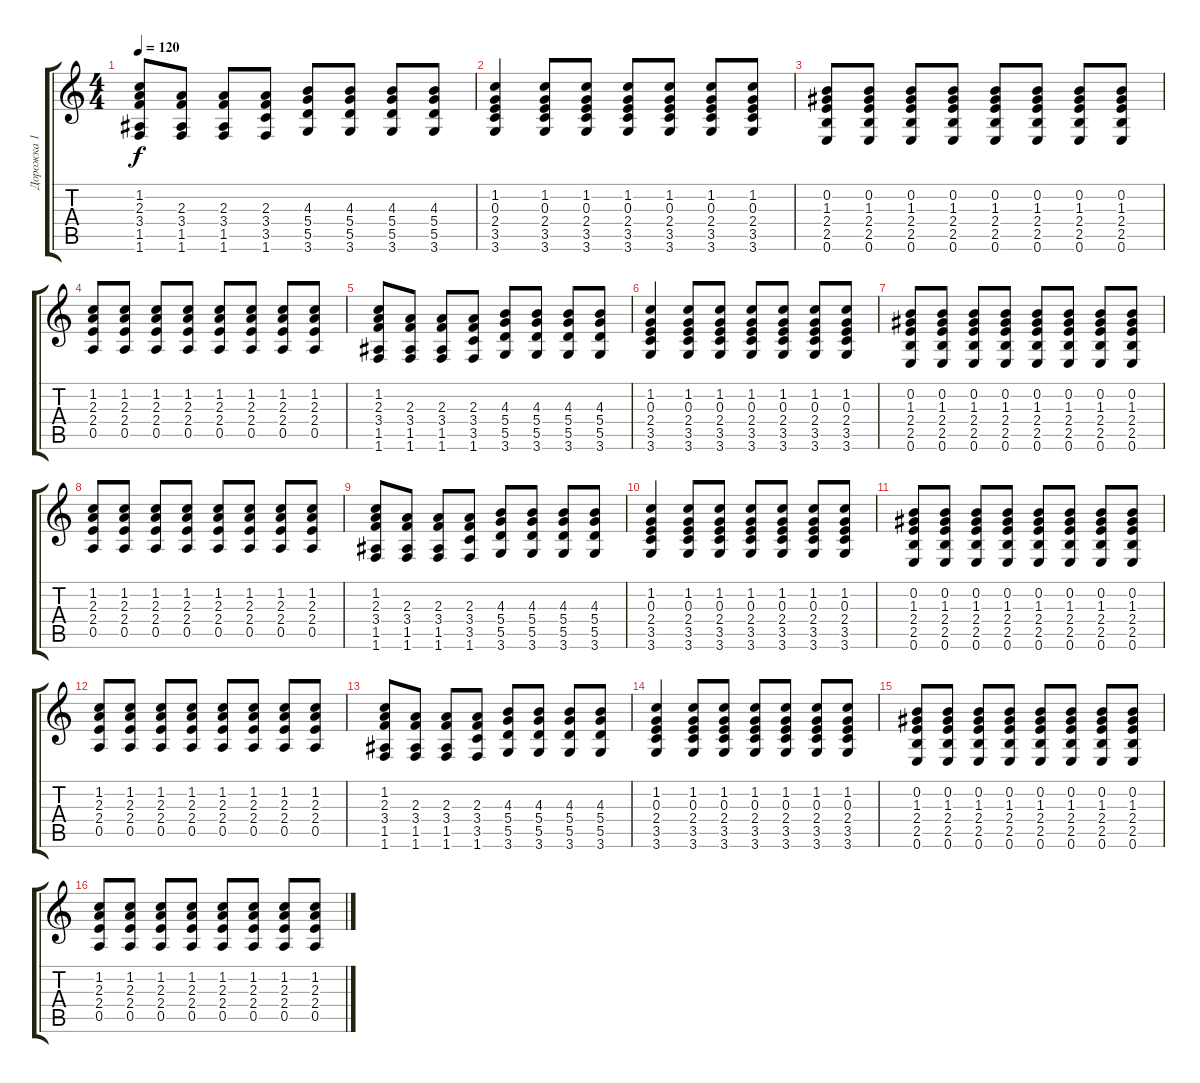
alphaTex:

\track ("Дорожка 1" "Дорожка 1") {instrument overdrivenguitar}
\staff {score tabs}
\tuning (E4 B3 G3 D3 A2 E2) {hide}
\ts (4 4)
\tempo 120
\clef g2
\ks c
(1.2 2.3 3.4 1.5 1.6).8{dy f} (2.3 3.4 1.5 1.6).8 (2.3 3.4 1.5 1.6).8 (2.3 3.4 3.5 1.6).8 (4.3 5.4 5.5 3.6).8 (4.3 5.4 5.5 3.6).8 (4.3 5.4 5.5 3.6).8 (4.3 5.4 5.5 3.6).8 |
(1.2 0.3 2.4 3.5 3.6).4 (1.2 0.3 2.4 3.5 3.6).8 (1.2 0.3 2.4 3.5 3.6).8 (1.2 0.3 2.4 3.5 3.6).8 (1.2 0.3 2.4 3.5 3.6).8 (1.2 0.3 2.4 3.5 3.6).8 (1.2 0.3 2.4 3.5 3.6).8 |
(0.2 1.3 2.4 2.5 0.6).8 (0.2 1.3 2.4 2.5 0.6).8 (0.2 1.3 2.4 2.5 0.6).8 (0.2 1.3 2.4 2.5 0.6).8 (0.2 1.3 2.4 2.5 0.6).8 (0.2 1.3 2.4 2.5 0.6).8 (0.2 1.3 2.4 2.5 0.6).8 (0.2 1.3 2.4 2.5 0.6).8 |
(1.2 2.3 2.4 0.5).8 (1.2 2.3 2.4 0.5).8 (1.2 2.3 2.4 0.5).8 (1.2 2.3 2.4 0.5).8 (1.2 2.3 2.4 0.5).8 (1.2 2.3 2.4 0.5).8 (1.2 2.3 2.4 0.5).8 (1.2 2.3 2.4 0.5).8 |
(1.2 2.3 3.4 1.5 1.6).8 (2.3 3.4 1.5 1.6).8 (2.3 3.4 1.5 1.6).8 (2.3 3.4 3.5 1.6).8 (4.3 5.4 5.5 3.6).8 (4.3 5.4 5.5 3.6).8 (4.3 5.4 5.5 3.6).8 (4.3 5.4 5.5 3.6).8 |
(1.2 0.3 2.4 3.5 3.6).4 (1.2 0.3 2.4 3.5 3.6).8 (1.2 0.3 2.4 3.5 3.6).8 (1.2 0.3 2.4 3.5 3.6).8 (1.2 0.3 2.4 3.5 3.6).8 (1.2 0.3 2.4 3.5 3.6).8 (1.2 0.3 2.4 3.5 3.6).8 |
(0.2 1.3 2.4 2.5 0.6).8 (0.2 1.3 2.4 2.5 0.6).8 (0.2 1.3 2.4 2.5 0.6).8 (0.2 1.3 2.4 2.5 0.6).8 (0.2 1.3 2.4 2.5 0.6).8 (0.2 1.3 2.4 2.5 0.6).8 (0.2 1.3 2.4 2.5 0.6).8 (0.2 1.3 2.4 2.5 0.6).8 |
(1.2 2.3 2.4 0.5).8 (1.2 2.3 2.4 0.5).8 (1.2 2.3 2.4 0.5).8 (1.2 2.3 2.4 0.5).8 (1.2 2.3 2.4 0.5).8 (1.2 2.3 2.4 0.5).8 (1.2 2.3 2.4 0.5).8 (1.2 2.3 2.4 0.5).8 |
(1.2 2.3 3.4 1.5 1.6).8 (2.3 3.4 1.5 1.6).8 (2.3 3.4 1.5 1.6).8 (2.3 3.4 3.5 1.6).8 (4.3 5.4 5.5 3.6).8 (4.3 5.4 5.5 3.6).8 (4.3 5.4 5.5 3.6).8 (4.3 5.4 5.5 3.6).8 |
(1.2 0.3 2.4 3.5 3.6).4 (1.2 0.3 2.4 3.5 3.6).8 (1.2 0.3 2.4 3.5 3.6).8 (1.2 0.3 2.4 3.5 3.6).8 (1.2 0.3 2.4 3.5 3.6).8 (1.2 0.3 2.4 3.5 3.6).8 (1.2 0.3 2.4 3.5 3.6).8 |
(0.2 1.3 2.4 2.5 0.6).8 (0.2 1.3 2.4 2.5 0.6).8 (0.2 1.3 2.4 2.5 0.6).8 (0.2 1.3 2.4 2.5 0.6).8 (0.2 1.3 2.4 2.5 0.6).8 (0.2 1.3 2.4 2.5 0.6).8 (0.2 1.3 2.4 2.5 0.6).8 (0.2 1.3 2.4 2.5 0.6).8 |
(1.2 2.3 2.4 0.5).8 (1.2 2.3 2.4 0.5).8 (1.2 2.3 2.4 0.5).8 (1.2 2.3 2.4 0.5).8 (1.2 2.3 2.4 0.5).8 (1.2 2.3 2.4 0.5).8 (1.2 2.3 2.4 0.5).8 (1.2 2.3 2.4 0.5).8 |
(1.2 2.3 3.4 1.5 1.6).8 (2.3 3.4 1.5 1.6).8 (2.3 3.4 1.5 1.6).8 (2.3 3.4 3.5 1.6).8 (4.3 5.4 5.5 3.6).8 (4.3 5.4 5.5 3.6).8 (4.3 5.4 5.5 3.6).8 (4.3 5.4 5.5 3.6).8 |
(1.2 0.3 2.4 3.5 3.6).4 (1.2 0.3 2.4 3.5 3.6).8 (1.2 0.3 2.4 3.5 3.6).8 (1.2 0.3 2.4 3.5 3.6).8 (1.2 0.3 2.4 3.5 3.6).8 (1.2 0.3 2.4 3.5 3.6).8 (1.2 0.3 2.4 3.5 3.6).8 |
(0.2 1.3 2.4 2.5 0.6).8 (0.2 1.3 2.4 2.5 0.6).8 (0.2 1.3 2.4 2.5 0.6).8 (0.2 1.3 2.4 2.5 0.6).8 (0.2 1.3 2.4 2.5 0.6).8 (0.2 1.3 2.4 2.5 0.6).8 (0.2 1.3 2.4 2.5 0.6).8 (0.2 1.3 2.4 2.5 0.6).8 |
(1.2 2.3 2.4 0.5).8 (1.2 2.3 2.4 0.5).8 (1.2 2.3 2.4 0.5).8 (1.2 2.3 2.4 0.5).8 (1.2 2.3 2.4 0.5).8 (1.2 2.3 2.4 0.5).8 (1.2 2.3 2.4 0.5).8 (1.2 2.3 2.4 0.5).8
